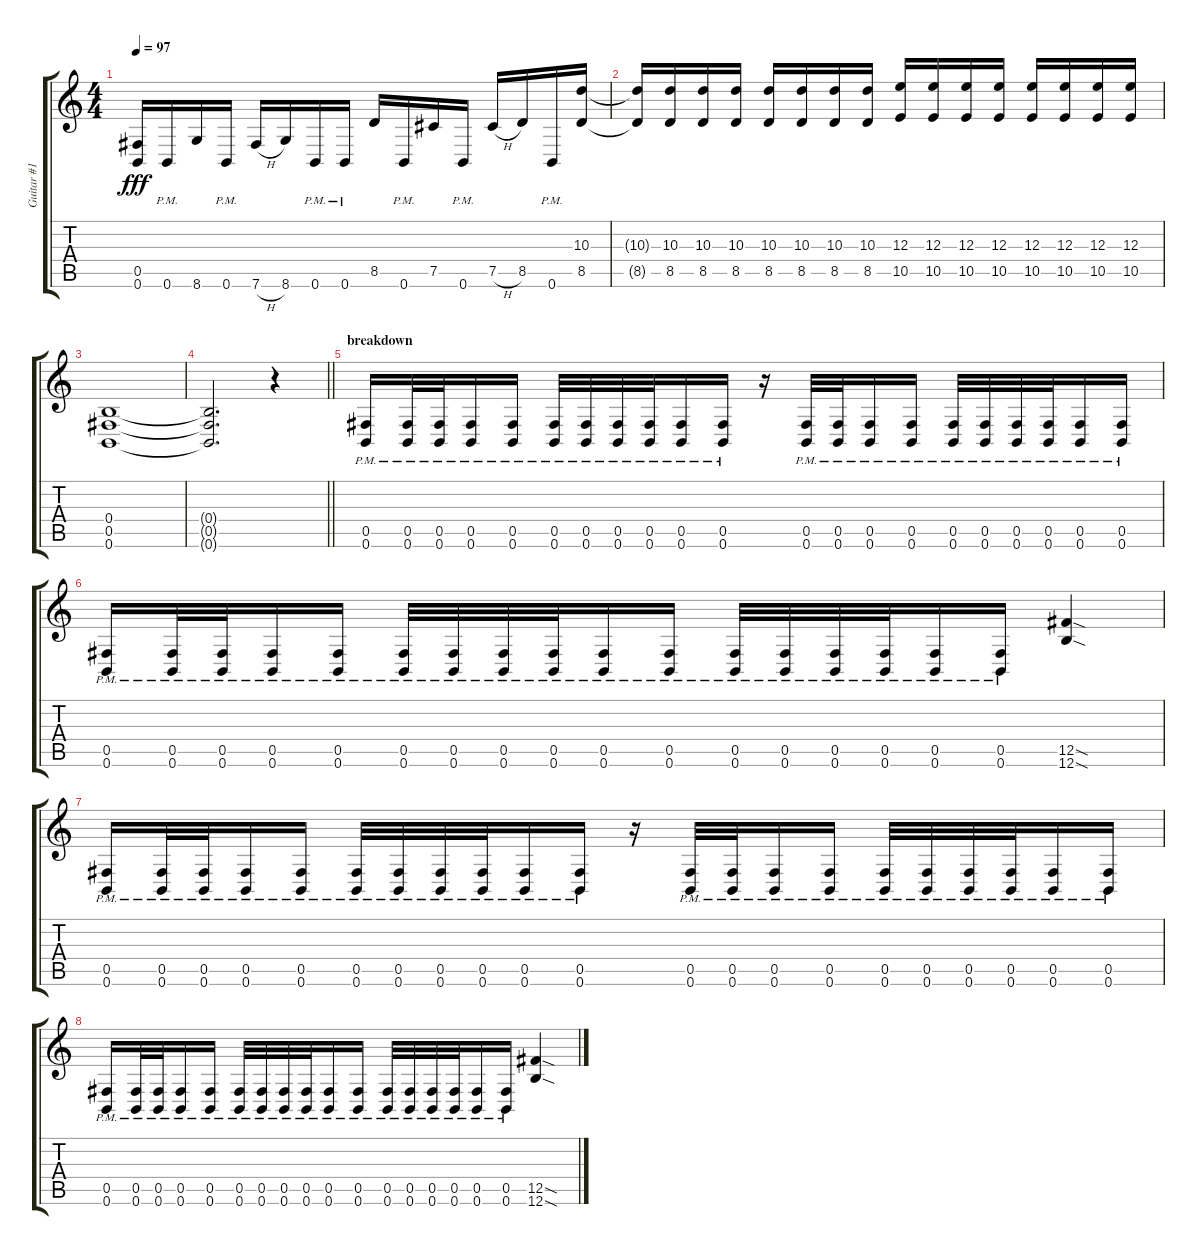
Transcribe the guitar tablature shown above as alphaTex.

\track ("Guitar #1" "Guitar #1") {instrument overdrivenguitar}
\staff {score tabs}
\tuning (Db4 Ab3 E3 B2 Gb2 B1) {hide}
\ts (4 4)
\tempo 97
\clef g2
\ks c
(0.5{t} 0.6{t}).16{dy fff} 0.6{pm}.16 8.6.16 0.6{pm}.16 7.6{h}.16 8.6.16 0.6{pm}.16 0.6{pm}.16 8.5.16 0.6{pm}.16 7.5.16 0.6{pm}.16 7.5{h}.16 8.5.16 0.6{pm}.16 (10.3 8.5).16 |
(10.3{t} 8.5{t}).16 (10.3 8.5).16 (10.3 8.5).16 (10.3 8.5).16 (10.3 8.5).16 (10.3 8.5).16 (10.3 8.5).16 (10.3 8.5).16 (12.3 10.5).16 (12.3 10.5).16 (12.3 10.5).16 (12.3 10.5).16 (12.3 10.5).16 (12.3 10.5).16 (12.3 10.5).16 (12.3 10.5).16 |
(0.4 0.5 0.6).1 |
\barLineRight lightlight
(0.4{t} 0.5{t} 0.6{t}).2{d} r.4 |
\section ("" "breakdown")
(0.5{pm} 0.6{pm}).16 (0.5{pm} 0.6{pm}).32 (0.5{pm} 0.6{pm}).32 (0.5{pm} 0.6{pm}).16 (0.5{pm} 0.6{pm}).16 (0.5{pm} 0.6{pm}).32 (0.5{pm} 0.6{pm}).32 (0.5{pm} 0.6{pm}).32 (0.5{pm} 0.6{pm}).32 (0.5{pm} 0.6{pm}).16 (0.5{pm} 0.6{pm}).16 r.16 (0.5{pm} 0.6{pm}).32 (0.5{pm} 0.6{pm}).32 (0.5{pm} 0.6{pm}).16 (0.5{pm} 0.6{pm}).16 (0.5{pm} 0.6{pm}).32 (0.5{pm} 0.6{pm}).32 (0.5{pm} 0.6{pm}).32 (0.5{pm} 0.6{pm}).32 (0.5{pm} 0.6{pm}).16 (0.5{pm} 0.6{pm}).16 |
(0.5{pm} 0.6{pm}).16 (0.5{pm} 0.6{pm}).32 (0.5{pm} 0.6{pm}).32 (0.5{pm} 0.6{pm}).16 (0.5{pm} 0.6{pm}).16 (0.5{pm} 0.6{pm}).32 (0.5{pm} 0.6{pm}).32 (0.5{pm} 0.6{pm}).32 (0.5{pm} 0.6{pm}).32 (0.5{pm} 0.6{pm}).16 (0.5{pm} 0.6{pm}).16 (0.5{pm} 0.6{pm}).32 (0.5{pm} 0.6{pm}).32 (0.5{pm} 0.6{pm}).32 (0.5{pm} 0.6{pm}).32 (0.5{pm} 0.6{pm}).16 (0.5{pm} 0.6{pm}).16 (12.5{sod} 12.6{sod}).4 |
(0.5{pm} 0.6{pm}).16 (0.5{pm} 0.6{pm}).32 (0.5{pm} 0.6{pm}).32 (0.5{pm} 0.6{pm}).16 (0.5{pm} 0.6{pm}).16 (0.5{pm} 0.6{pm}).32 (0.5{pm} 0.6{pm}).32 (0.5{pm} 0.6{pm}).32 (0.5{pm} 0.6{pm}).32 (0.5{pm} 0.6{pm}).16 (0.5{pm} 0.6{pm}).16 r.16 (0.5{pm} 0.6{pm}).32 (0.5{pm} 0.6{pm}).32 (0.5{pm} 0.6{pm}).16 (0.5{pm} 0.6{pm}).16 (0.5{pm} 0.6{pm}).32 (0.5{pm} 0.6{pm}).32 (0.5{pm} 0.6{pm}).32 (0.5{pm} 0.6{pm}).32 (0.5{pm} 0.6{pm}).16 (0.5{pm} 0.6{pm}).16 |
(0.5{pm} 0.6{pm}).16 (0.5{pm} 0.6{pm}).32 (0.5{pm} 0.6{pm}).32 (0.5{pm} 0.6{pm}).16 (0.5{pm} 0.6{pm}).16 (0.5{pm} 0.6{pm}).32 (0.5{pm} 0.6{pm}).32 (0.5{pm} 0.6{pm}).32 (0.5{pm} 0.6{pm}).32 (0.5{pm} 0.6{pm}).16 (0.5{pm} 0.6{pm}).16 (0.5{pm} 0.6{pm}).32 (0.5{pm} 0.6{pm}).32 (0.5{pm} 0.6{pm}).32 (0.5{pm} 0.6{pm}).32 (0.5{pm} 0.6{pm}).16 (0.5{pm} 0.6{pm}).16 (12.5{sod} 12.6{sod}).4
